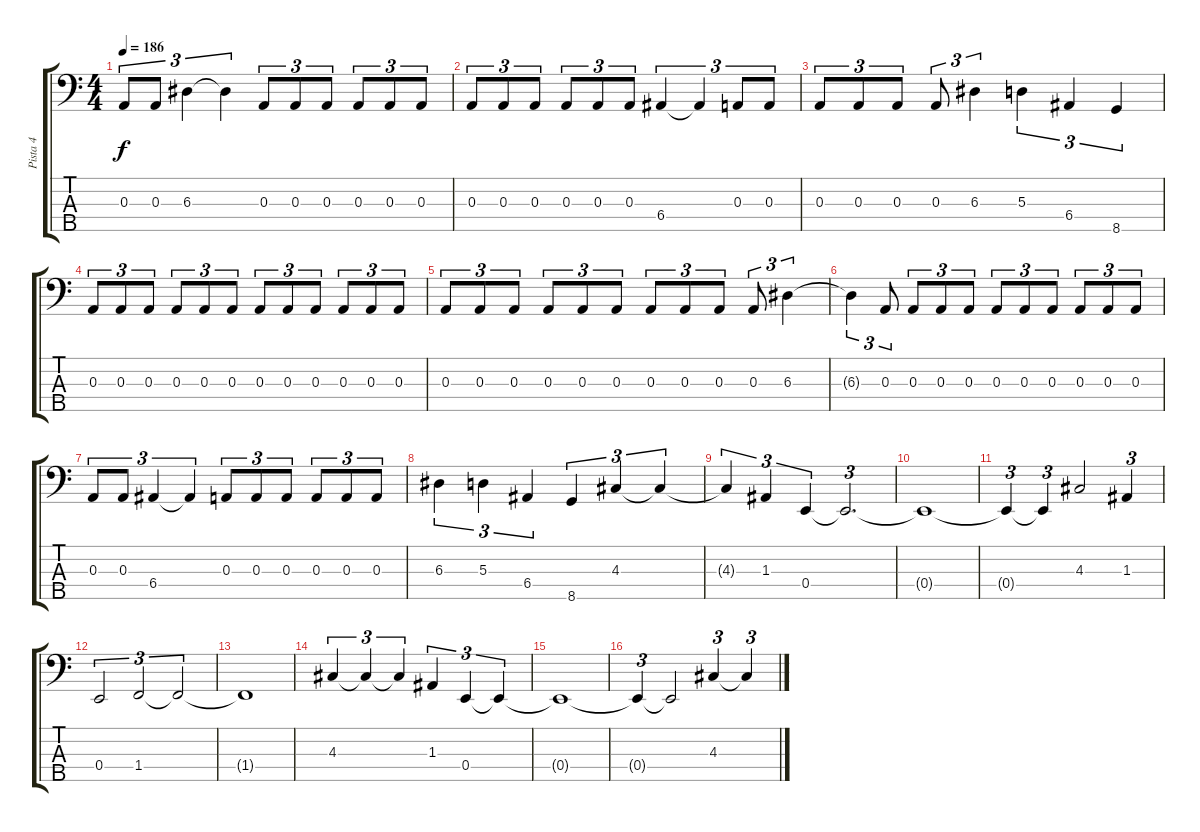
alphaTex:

\track ("Pista 4" "Pista 4") {instrument electricbassfinger}
\staff {score tabs}
\tuning (G2 D2 A1 E1 B0) {hide}
\ts (4 4)
\tempo 186
\clef f4
\ks c
0.3.8{tu (3 2) dy f} 0.3.8{tu (3 2)} 6.3.4{tu (3 2)} 6.3{t}.4{tu (3 2)} 0.3.8{tu (3 2)} 0.3.8{tu (3 2)} 0.3.8{tu (3 2)} 0.3.8{tu (3 2)} 0.3.8{tu (3 2)} 0.3.8{tu (3 2)} |
0.3.8{tu (3 2)} 0.3.8{tu (3 2)} 0.3.8{tu (3 2)} 0.3.8{tu (3 2)} 0.3.8{tu (3 2)} 0.3.8{tu (3 2)} 6.4.4{tu (3 2)} 6.4{t}.4{tu (3 2)} 0.3.8{tu (3 2)} 0.3.8{tu (3 2)} |
0.3.8{tu (3 2)} 0.3.8{tu (3 2)} 0.3.8{tu (3 2)} 0.3.8{tu (3 2)} 6.3.4{tu (3 2)} 5.3.4{tu (3 2)} 6.4.4{tu (3 2)} 8.5.4{tu (3 2)} |
0.3.8{tu (3 2)} 0.3.8{tu (3 2)} 0.3.8{tu (3 2)} 0.3.8{tu (3 2)} 0.3.8{tu (3 2)} 0.3.8{tu (3 2)} 0.3.8{tu (3 2)} 0.3.8{tu (3 2)} 0.3.8{tu (3 2)} 0.3.8{tu (3 2)} 0.3.8{tu (3 2)} 0.3.8{tu (3 2)} |
0.3.8{tu (3 2)} 0.3.8{tu (3 2)} 0.3.8{tu (3 2)} 0.3.8{tu (3 2)} 0.3.8{tu (3 2)} 0.3.8{tu (3 2)} 0.3.8{tu (3 2)} 0.3.8{tu (3 2)} 0.3.8{tu (3 2)} 0.3.8{tu (3 2)} 6.3.4{tu (3 2)} |
6.3{t}.4{tu (3 2)} 0.3.8{tu (3 2)} 0.3.8{tu (3 2)} 0.3.8{tu (3 2)} 0.3.8{tu (3 2)} 0.3.8{tu (3 2)} 0.3.8{tu (3 2)} 0.3.8{tu (3 2)} 0.3.8{tu (3 2)} 0.3.8{tu (3 2)} 0.3.8{tu (3 2)} |
0.3.8{tu (3 2)} 0.3.8{tu (3 2)} 6.4.4{tu (3 2)} 6.4{t}.4{tu (3 2)} 0.3.8{tu (3 2)} 0.3.8{tu (3 2)} 0.3.8{tu (3 2)} 0.3.8{tu (3 2)} 0.3.8{tu (3 2)} 0.3.8{tu (3 2)} |
6.3.4{tu (3 2)} 5.3.4{tu (3 2)} 6.4.4{tu (3 2)} 8.5.4{tu (3 2)} 4.3.4{tu (3 2)} 4.3{t}.4{tu (3 2)} |
4.3{t}.4{tu (3 2)} 1.3.4{tu (3 2)} 0.4.4{tu (3 2)} 0.4{t}.2{d tu (3 2)} |
0.4{t}.1 |
0.4{t}.4{tu (3 2)} 0.4{t}.4{tu (3 2)} 4.3.2 1.3.4{tu (3 2)} |
0.4.2{tu (3 2)} 1.4.2{tu (3 2)} 1.4{t}.2{tu (3 2)} |
1.4{t}.1 |
4.3.4{tu (3 2)} 4.3{t}.4{tu (3 2)} 4.3{t}.4{tu (3 2)} 1.3.4{tu (3 2)} 0.4.4{tu (3 2)} 0.4{t}.4{tu (3 2)} |
0.4{t}.1 |
0.4{t}.4{tu (3 2)} 0.4{t}.2 4.3.4{tu (3 2)} 4.3{t}.4{tu (3 2)}
